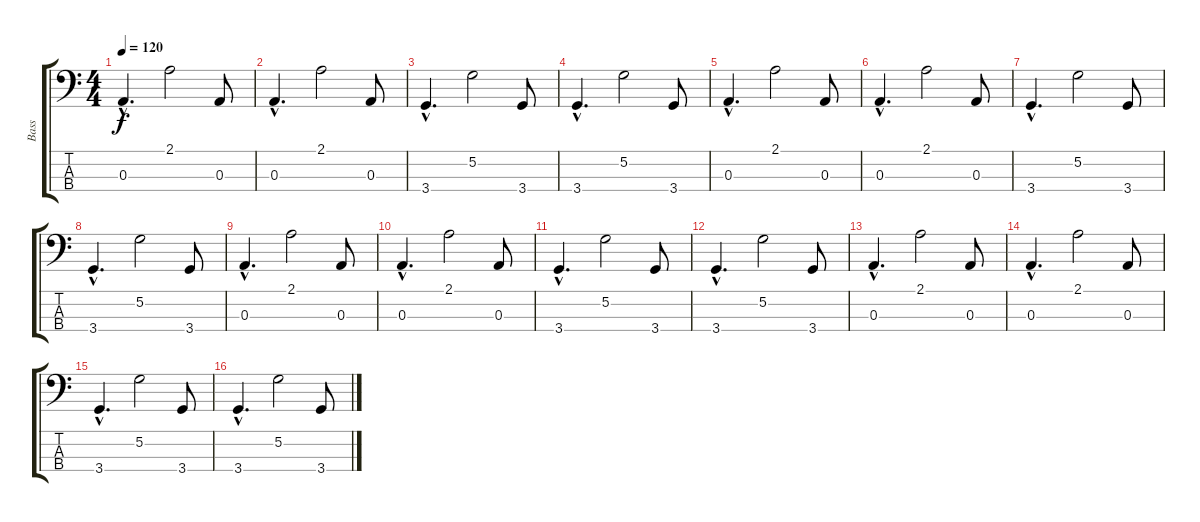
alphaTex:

\track ("Bass" "Bass") {instrument acousticbass}
\staff {score tabs}
\tuning (G2 D2 A1 E1) {hide}
\ts (4 4)
\tempo 120
\clef f4
\ks c
0.3{hac}.4{d dy f} 2.1.2 0.3.8 |
0.3{hac}.4{d} 2.1.2 0.3.8 |
3.4{hac}.4{d} 5.2.2 3.4.8 |
3.4{hac}.4{d} 5.2.2 3.4.8 |
0.3{hac}.4{d} 2.1.2 0.3.8 |
0.3{hac}.4{d} 2.1.2 0.3.8 |
3.4{hac}.4{d} 5.2.2 3.4.8 |
3.4{hac}.4{d} 5.2.2 3.4.8 |
0.3{hac}.4{d} 2.1.2 0.3.8 |
0.3{hac}.4{d} 2.1.2 0.3.8 |
3.4{hac}.4{d} 5.2.2 3.4.8 |
3.4{hac}.4{d} 5.2.2 3.4.8 |
0.3{hac}.4{d} 2.1.2 0.3.8 |
0.3{hac}.4{d} 2.1.2 0.3.8 |
3.4{hac}.4{d} 5.2.2 3.4.8 |
3.4{hac}.4{d} 5.2.2 3.4.8
